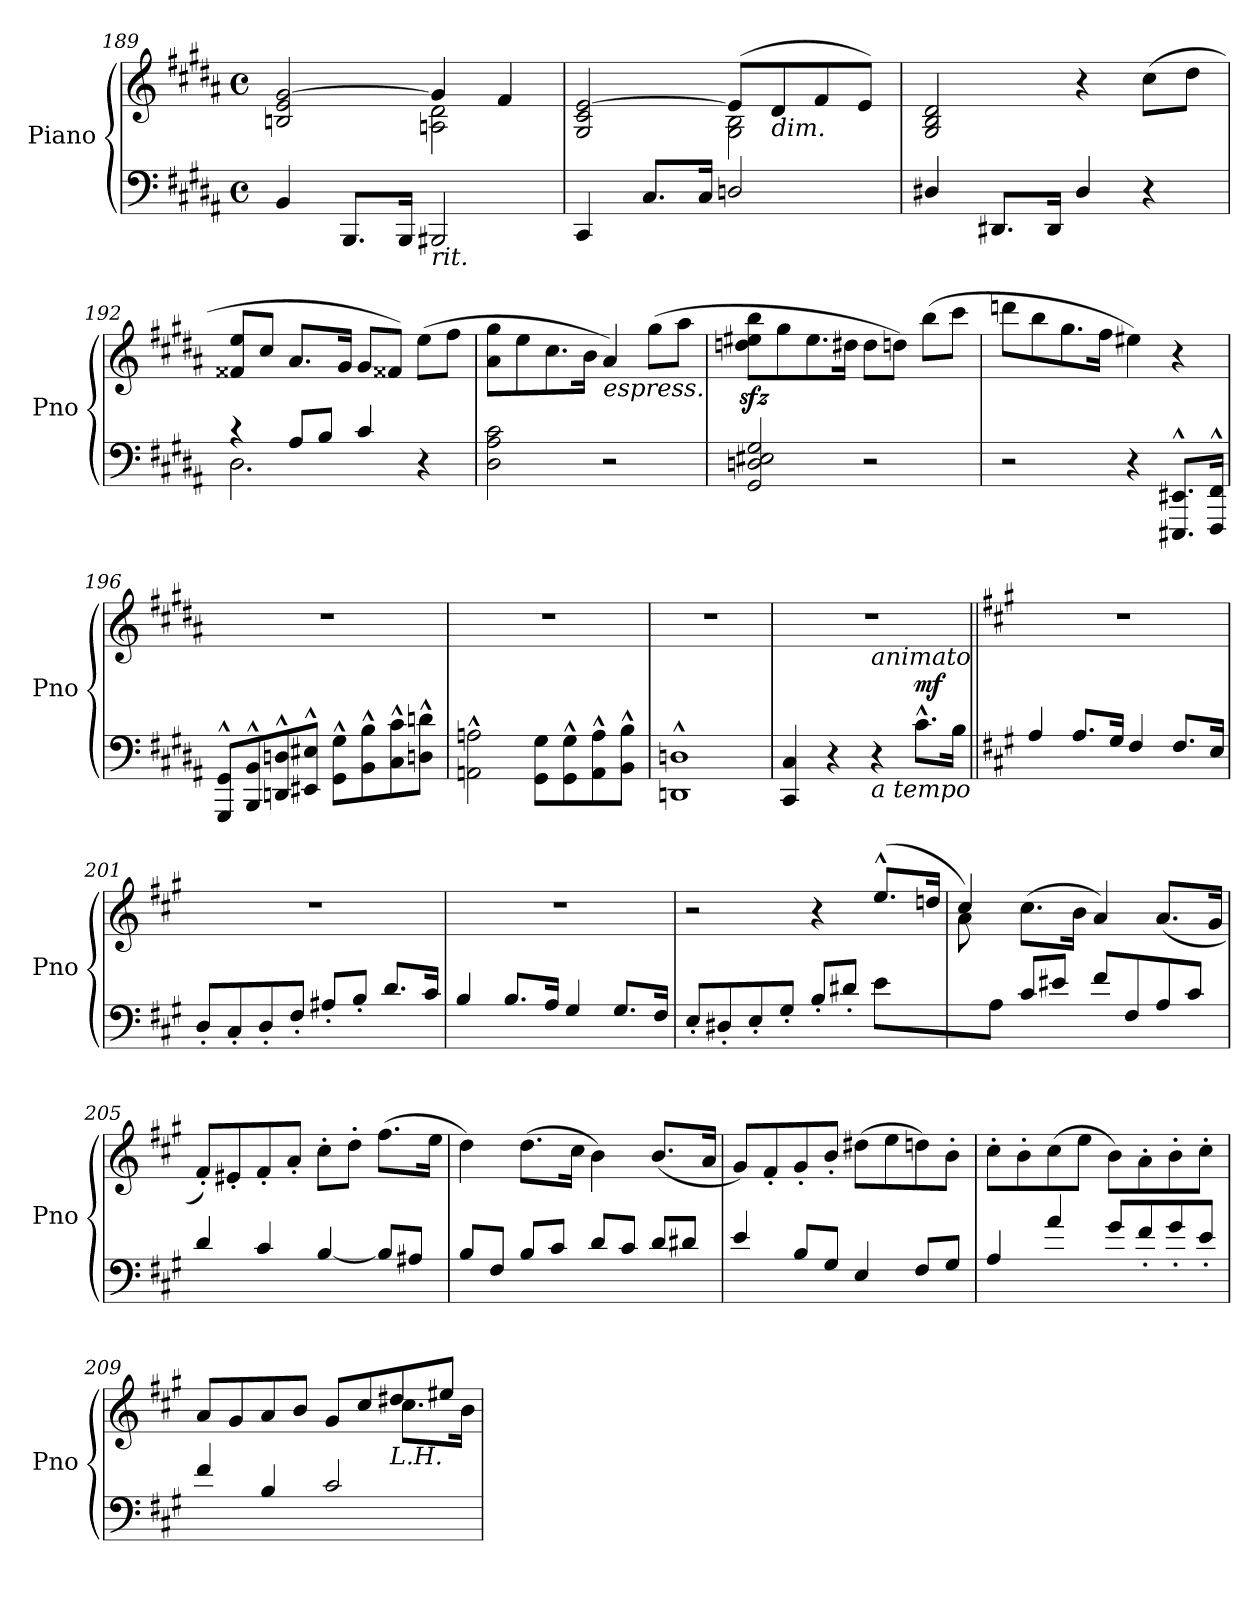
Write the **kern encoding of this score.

**kern	**kern	**dynam
*part1	*part1	*part1
*staff2	*staff1	*staff1/2
*I"Piano	*	*
*I'Pno	*	*
*clefF4	*clefG2	*
*k[f#c#g#d#a#]	*k[f#c#g#d#a#]	*
*M4/4	*M4/4	*
*met(c)	*met(c)	*
=189	=189	=189
*	*^	*
4BB/	2Bn/ 2e/ [2g#/	2ryy	.
8.BBB/L	.	.	.
16BBB/Jk	.	.	.
!LO:TX:b:i:t=rit.	!	!	!
2BBB#X/	4g#/]	2An\ 2d#\	.
.	4f#/	.	.
=190	=190	=190	=190
4CC#/	2G#/ 2c#/ [2e/	2ryy	.
8.C#/L	.	.	.
16C#/Jk	.	.	.
2Dn/	(8e/L]	2G#\ 2B\	.
!	!LO:TX:b:i:t=dim.	!	!
.	8d#/	.	.
.	8f#/	.	.
.	8e/J)	.	.
*	*v	*v	*
!!LO:LB:g=z
=191	=191	=191
4D#X/	2G#/ 2B/ 2d#/	.
8.DD#X/L	.	.
16DD#/Jk	.	.
4D#/	4r	.
4r	(<8cc#\L	.
.	8dd#\J	.
!!LO:LB:g=z
=192	=192	=192
*^	*	*
4r	2.D#\	8f##X/ 8ee/L	.
.	.	8cc#/J	.
8A#/L	.	8.a#/L	.
8B/J	.	.	.
.	.	16g#/Jk	.
4c#/	.	8g#/L	.
.	.	8f##X/J)	.
4r	4ryy	(8ee\L	.
.	.	8ff#\J	.
*v	*v	*	*
=193	=193	=193
2D#\ 2A#\ 2c#\	8a#\ 8gg#\L	.
.	8ee\	.
.	8.cc#\	.
.	16b\Jk	.
!	!LO:TX:b:i:t=espress.	!
2r	4a#/)	.
.	(8gg#\L	.
.	8aa#\J	.
=194	=194	=194
2GG#/ 2Dn/ 2E#X/ 2G#/	8ddn\zz< 8ee#X\zz< 8bb\zz<L	.
.	8gg#\	.
.	8.ee#\	.
.	16dd#X\Jk	.
2r	8dd#\L	.
.	8ddn\J)	.
.	(8bb\L	.
.	8ccc#\J	.
!!LO:PB:g=z
=195	=195	=195
2r	8dddn\L	.
.	8bb\	.
.	8.gg#\	.
.	16ff#\Jk	.
4r	4ee#X\)	.
8.EEE#X/^^ 8.EE#X/^^L	4r	.
16FFF#/^^ 16FF#/^^Jk	.	.
=196	=196	=196
8GGG#/^^ 8GG#/^^L	1r	.
8BBB/^^ 8BB/^^	.	.
8DDn/^^ 8Dn/^^	.	.
8EE#X/^^ 8E#X/^^J	.	.
8GG#\^^ 8G#\^^L	.	.
8BB\^^ 8B\^^	.	.
8C#\^^ 8c#\^^	.	.
8Dn\^^ 8dn\^^J	.	.
!!LO:PB:g=z
=197	=197	=197
2AAn\^^ 2An\^^	1r	.
8GG#\ 8G#\L	.	.
8GG#\^^ 8G#\^^	.	.
8AA\^^ 8A\^^	.	.
8BB\^^ 8B\^^J	.	.
=198	=198	=198
1DDn^^ 1Dn^^	1r	.
=199	=199	=199
*	*^	*
4CC#/ 4C#/	1r	2ryy	.
4r	.	.	.
!	!	!LO:TX:b:i:t=animato	!
!LO:TX:b:i:t=a tempo	!	!	!
4r	.	2ryy	.
!	!	!	!LO:DY:a=2
8.c#^^\L	.	.	mf
16B\Jk	.	.	.
*	*v	*v	*
=200||	=200||	=200||
*k[f#c#g#]	*k[f#c#g#]	*
4A/	1r	.
8.A/L	.	.
16G#/Jk	.	.
4F#/	.	.
8.F#/L	.	.
16E/Jk	.	.
=201	=201	=201
8D'</L	1r	.
8C#'</	.	.
8D'</	.	.
8F#'</J	.	.
8A#X'</L	.	.
8B'</J	.	.
8.d/L	.	.
16c#/Jk	.	.
!!LO:LB:g=z
=202	=202	=202
4B/	1r	.
8.B/L	.	.
16A/Jk	.	.
4G#/	.	.
8.G#/L	.	.
16F#/Jk	.	.
!!LO:LB:g=z
=203	=203	=203
*	*^	*
8E'/L	2r	2..ryy	.
8D#X'/	.	.	.
8E'/	.	.	.
8G#'/J	.	.	.
8B'/L	4r	.	.
8d#X'/J	.	.	.
8e\L	(>8.ee^^/L	.	.
8ryy	.	8g#\J	.
.	16ddn/Jk	.	.
=204	=204	=204	=204
8ryy	4cc#/)	8a\L	.
8A\J	.	2..ryy	.
8c#/L	(8.cc#\L	.	.
8e#X/J	.	.	.
.	16b\Jk	.	.
8f#/L	4a/)	.	.
8F#/	.	.	.
8A/	(8.a/L	.	.
8c#/J	.	.	.
.	16g#/Jk	.	.
*	*v	*v	*
=205	=205	=205
4d/	8f#'/L)	.
.	8e#X'/	.
4c#/	8f#'/	.
.	8a'/J	.
[4B/	8cc#'\L	.
.	8dd'\J	.
8B/L]	(8.ff#\L	.
8A#X/J	.	.
.	16ee\Jk	.
!!LO:LB:g=z
=206	=206	=206
8B/L	4dd\)	.
8F#/J	.	.
8B/L	(8.dd\L	.
8c#/J	.	.
.	16cc#\Jk	.
8d/L	4b\)	.
8c#/J	.	.
8d/L	(8.b/L	.
8d#X/J	.	.
.	16a/Jk	.
!!LO:LB:g=z
=207	=207	=207
4e/	8g#/L)	.
.	8f#'/	.
8B/L	8g#'/	.
8G#/J	8b'/J	.
4E/	(8dd#X\L	.
.	8ee\	.
8F#/L	8ddn\)	.
8G#/J	8b'\J	.
=208	=208	=208
4A/	8cc#'\L	.
.	8b'\	.
4a/	(8cc#\	.
.	8ee\J	.
8g#/L	8b\L)	.
8f#'>/	8a'\	.
8g#'>/	8b'\	.
8e'>/J	8cc#'\J	.
=209	=209	=209
*	*^	*
4f#/	8a/L	2.ryy	.
.	8g#/	.	.
4B/	8a/	.	.
.	8b/J	.	.
2c#/	8g#/L	.	.
.	8cc#/	.	.
!	!LO:TX:b:i:t=L.H.	!	!
.	8dd#X/	8.cc#\L	.
.	8ee#X/J	.	.
.	.	16b\Jk	.
*	*v	*v	*
=	=	=
*-	*-	*-
